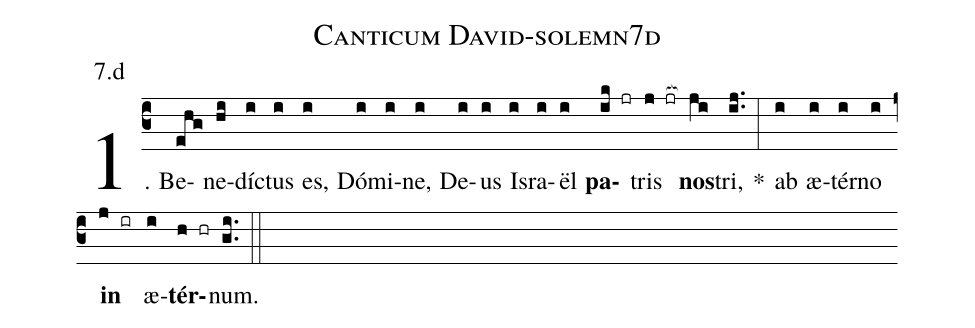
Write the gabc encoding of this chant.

name: Canticum David-solemn7d;
annotation: 7.d;
%%
(c3)1. Be(ehg)ne(hi)díc(i)tus(i) es,(i) Dó(i)mi(i)ne,(i) De(i)us(i) Is(i)ra(i)ël(i) <b>pa</b>(ik jr)tris(j jr[ocb:1{]) <b>nos</b>(ji[ocb:0}])tri,(ij..) *(:) ab(i) æ(i)tér(i)no(i) <b>in</b>(j ir) æ(i)<b>tér</b>(h hr)num.(gi..) (::)
